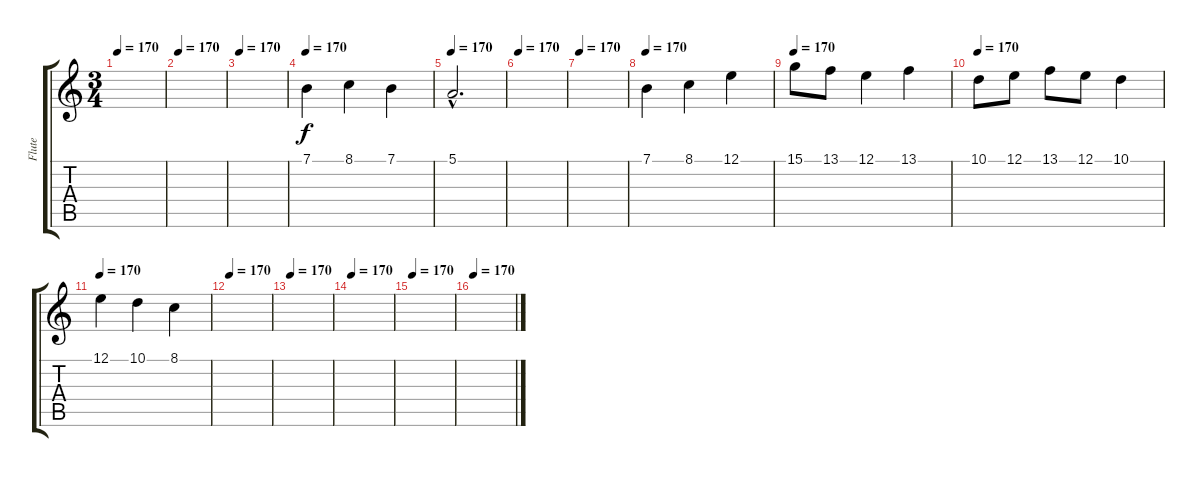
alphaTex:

\track ("Flute" "Flute") {instrument flute}
\staff {score tabs}
\tuning (E4 B3 G3 D3 A2 E2) {hide}
\ts (3 4)
\tempo 170
\clef g2
\ks c
|
\tempo 170
|
\tempo 170
|
\tempo 170
7.1.4 8.1.4 7.1.4 |
\tempo 170
5.1{hac}.2{d} |
\tempo 170
|
\tempo 170
|
\tempo 170
7.1.4 8.1.4 12.1.4 |
\tempo 170
15.1.8 13.1.8 12.1.4 13.1.4 |
\tempo 170
10.1.8 12.1.8 13.1.8 12.1.8 10.1.4 |
\tempo 170
12.1.4 10.1.4 8.1.4 |
\tempo 170
|
\tempo 170
|
\tempo 170
|
\tempo 170
|
\tempo 170
